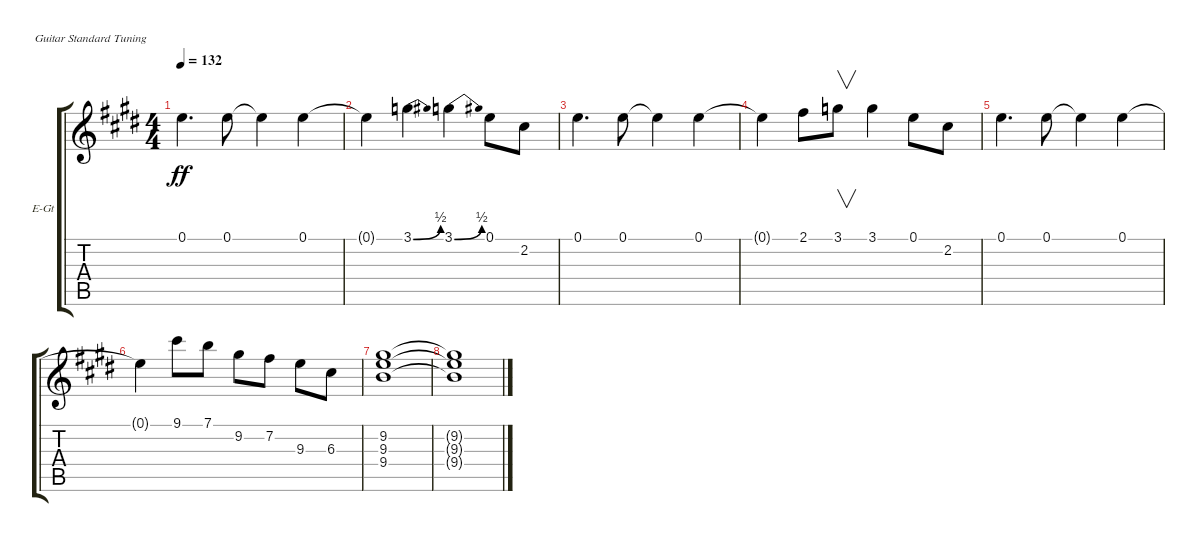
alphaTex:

\defaultSystemsLayout 4
\bracketExtendMode groupsimilarinstruments
\firstSystemTrackNameOrientation horizontal
\otherSystemsTrackNameOrientation horizontal
\track ("Electric Guitar" "E-Gt") {instrument electricguitarclean}
\staff {score tabs}
\tuning (E4 B3 G3 D3 A2 E2)
\ts (4 4)
\tempo 132
\clef g2
\ks e
0.1.4{d dy ff} 0.1.8 0.1{t}.4 0.1.4 |
0.1{t}.4 3.1{be (bend 0 0 15 2)}.4 3.1{be (bend 0 0 15 2)}.4 0.1.8 2.2.8 |
0.1.4{d} 0.1.8 0.1{t}.4 0.1.4 |
0.1{t}.4 2.1.8 3.1.8{v} 3.1.4 0.1.8 2.2.8 |
0.1.4{d} 0.1.8 0.1{t}.4 0.1.4 |
0.1{t}.4 9.1.8 7.1.8 9.2.8 7.2.8 9.3.8 6.3.8 |
(9.2 9.3 9.4).1 |
(9.4{t} 9.3{t} 9.2{t}).1
